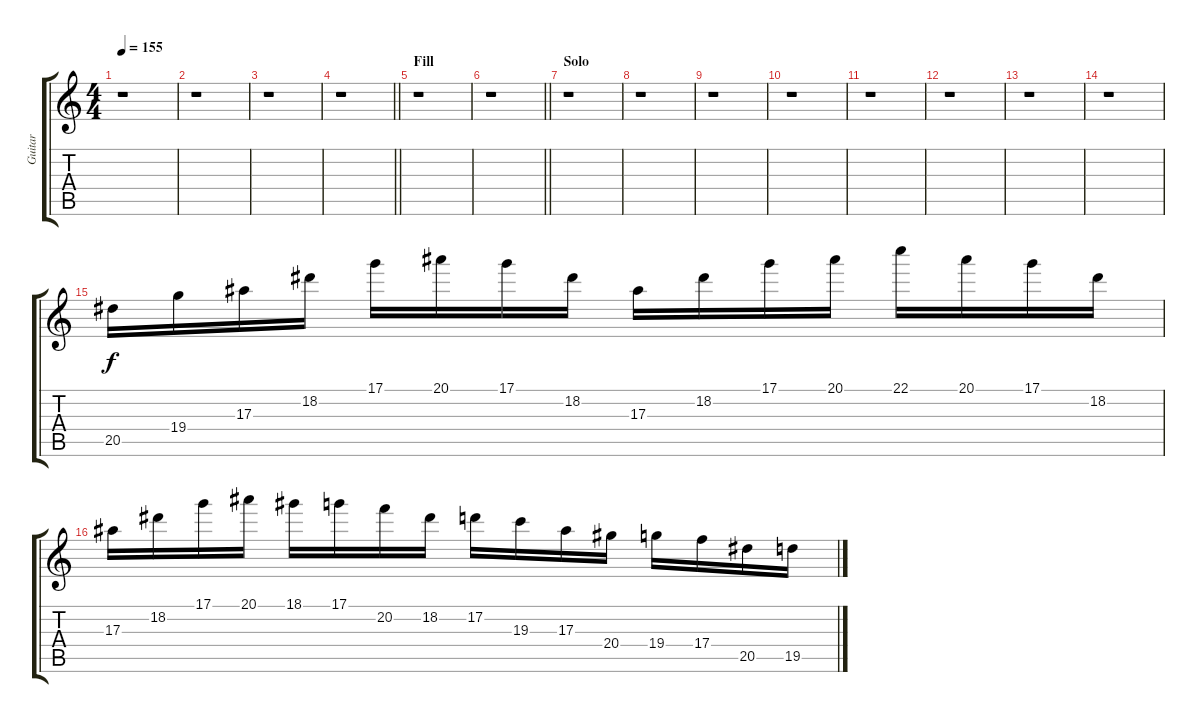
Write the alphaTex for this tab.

\track ("Guitar" "Guitar") {instrument distortionguitar}
\staff {score tabs}
\tuning (D4 A3 F3 C3 G2 C2) {hide}
\ts (4 4)
\tempo 155
\clef g2
\ks c
r.1{dy f} |
r.1 |
r.1 |
\barLineRight lightlight
r.1 |
\section ("" "Fill")
r.1 |
\barLineRight lightlight
r.1 |
\section ("" "Solo")
r.1 |
r.1 |
r.1 |
r.1 |
r.1 |
r.1 |
r.1 |
r.1 |
20.5.16 19.4.16 17.3.16 18.2.16 17.1.16 20.1.16 17.1.16 18.2.16 17.3.16 18.2.16 17.1.16 20.1.16 22.1.16 20.1.16 17.1.16 18.2.16 |
17.3.16 18.2.16 17.1.16 20.1.16 18.1.16 17.1.16 20.2.16 18.2.16 17.2.16 19.3.16 17.3.16 20.4.16 19.4.16 17.4.16 20.5.16 19.5.16
